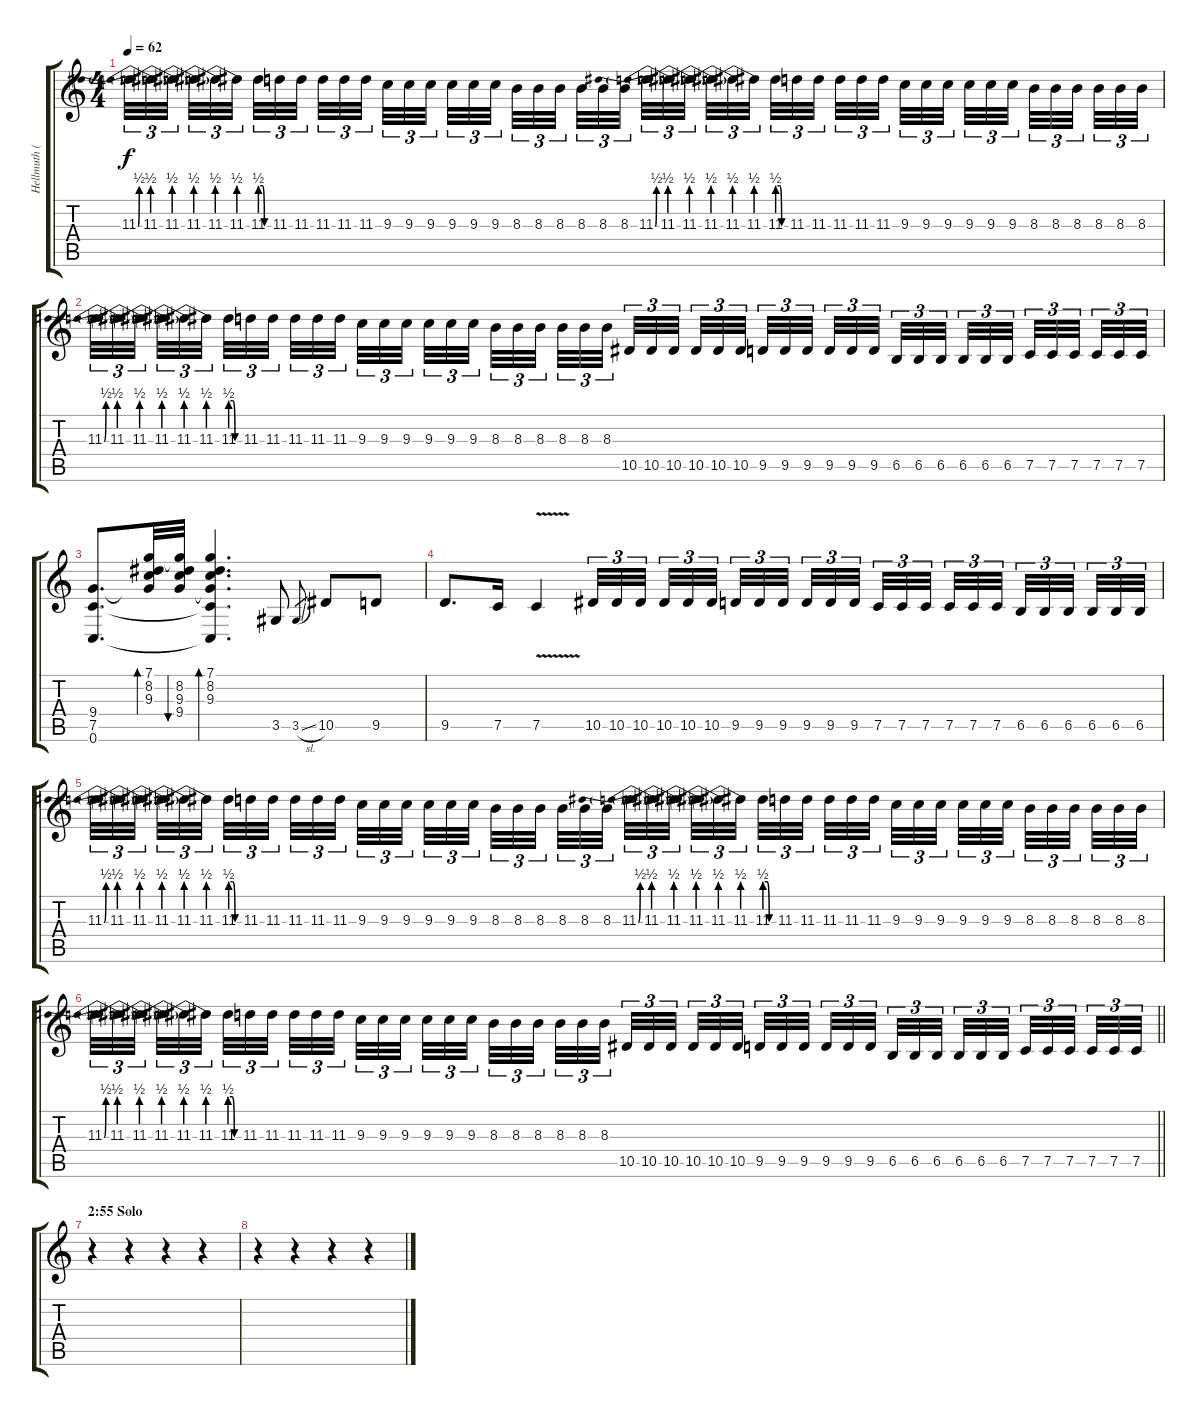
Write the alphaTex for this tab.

\track ("Hellmuth (Lead Guitar)" "Hellmuth (") {instrument distortionguitar}
\staff {score tabs}
\tuning (C4 G3 Eb3 Bb2 F2 C2) {hide}
\ts (4 4)
\tempo 62
\clef g2
\ks c
11.3{be (bend 0 0 60 2)}.32{tu (3 2) dy f} 11.3{be (prebend 0 2 60 2)}.32{tu (3 2)} 11.3{be (prebend 0 2 60 2)}.32{tu (3 2) beam splitsecondary} 11.3{be (prebend 0 2 60 2)}.32{tu (3 2)} 11.3{be (prebend 0 2 60 2)}.32{tu (3 2)} 11.3{be (prebend 0 2 60 2)}.32{tu (3 2) beam splitsecondary} 11.3{be (custom 0 2 15 2 30 0 60 0)}.32{tu (3 2)} 11.3.32{tu (3 2)} 11.3.32{tu (3 2) beam splitsecondary} 11.3.32{tu (3 2)} 11.3.32{tu (3 2)} 11.3.32{tu (3 2)} 9.3.32{tu (3 2)} 9.3.32{tu (3 2)} 9.3.32{tu (3 2) beam splitsecondary} 9.3.32{tu (3 2)} 9.3.32{tu (3 2)} 9.3.32{tu (3 2) beam splitsecondary} 8.3.32{tu (3 2)} 8.3.32{tu (3 2)} 8.3.32{tu (3 2) beam splitsecondary} 8.3.32{tu (3 2)} 8.3.32{tu (3 2)} 8.3.32{tu (3 2)} 11.3{be (bend 0 0 60 2)}.32{tu (3 2)} 11.3{be (prebend 0 2 60 2)}.32{tu (3 2)} 11.3{be (prebend 0 2 60 2)}.32{tu (3 2) beam splitsecondary} 11.3{be (prebend 0 2 60 2)}.32{tu (3 2)} 11.3{be (prebend 0 2 60 2)}.32{tu (3 2)} 11.3{be (prebend 0 2 60 2)}.32{tu (3 2) beam splitsecondary} 11.3{be (custom 0 2 15 2 30 0 60 0)}.32{tu (3 2)} 11.3.32{tu (3 2)} 11.3.32{tu (3 2) beam splitsecondary} 11.3.32{tu (3 2)} 11.3.32{tu (3 2)} 11.3.32{tu (3 2)} 9.3.32{tu (3 2)} 9.3.32{tu (3 2)} 9.3.32{tu (3 2) beam splitsecondary} 9.3.32{tu (3 2)} 9.3.32{tu (3 2)} 9.3.32{tu (3 2) beam splitsecondary} 8.3.32{tu (3 2)} 8.3.32{tu (3 2)} 8.3.32{tu (3 2) beam splitsecondary} 8.3.32{tu (3 2)} 8.3.32{tu (3 2)} 8.3.32{tu (3 2)} |
11.3{be (bend 0 0 60 2)}.32{tu (3 2)} 11.3{be (prebend 0 2 60 2)}.32{tu (3 2)} 11.3{be (prebend 0 2 60 2)}.32{tu (3 2) beam splitsecondary} 11.3{be (prebend 0 2 60 2)}.32{tu (3 2)} 11.3{be (prebend 0 2 60 2)}.32{tu (3 2)} 11.3{be (prebend 0 2 60 2)}.32{tu (3 2) beam splitsecondary} 11.3{be (custom 0 2 15 2 30 0 60 0)}.32{tu (3 2)} 11.3.32{tu (3 2)} 11.3.32{tu (3 2) beam splitsecondary} 11.3.32{tu (3 2)} 11.3.32{tu (3 2)} 11.3.32{tu (3 2)} 9.3.32{tu (3 2)} 9.3.32{tu (3 2)} 9.3.32{tu (3 2) beam splitsecondary} 9.3.32{tu (3 2)} 9.3.32{tu (3 2)} 9.3.32{tu (3 2) beam splitsecondary} 8.3.32{tu (3 2)} 8.3.32{tu (3 2)} 8.3.32{tu (3 2) beam splitsecondary} 8.3.32{tu (3 2)} 8.3.32{tu (3 2)} 8.3.32{tu (3 2)} 10.5.32{tu (3 2)} 10.5.32{tu (3 2)} 10.5.32{tu (3 2) beam splitsecondary} 10.5.32{tu (3 2)} 10.5.32{tu (3 2)} 10.5.32{tu (3 2) beam splitsecondary} 9.5.32{tu (3 2)} 9.5.32{tu (3 2)} 9.5.32{tu (3 2) beam splitsecondary} 9.5.32{tu (3 2)} 9.5.32{tu (3 2)} 9.5.32{tu (3 2)} 6.5.32{tu (3 2)} 6.5.32{tu (3 2)} 6.5.32{tu (3 2) beam splitsecondary} 6.5.32{tu (3 2)} 6.5.32{tu (3 2)} 6.5.32{tu (3 2) beam splitsecondary} 7.5.32{tu (3 2)} 7.5.32{tu (3 2)} 7.5.32{tu (3 2) beam splitsecondary} 7.5.32{tu (3 2)} 7.5.32{tu (3 2)} 7.5.32{tu (3 2)} |
(9.4 7.5 0.6).8{d} (7.1 8.2 9.3 9.4{t}).32{bd 30} (7.1{t} 8.2 9.3 9.4).32{bu 30} (7.1 8.2 9.3 9.4{t} 7.5{t} 0.6{t}).4{d bd 30} 3.5.8 3.5{sl}.8{gr} 10.5.8 9.5.8 |
9.5.8{d} 7.5.16 7.5{v}.4 10.5.32{tu (3 2)} 10.5.32{tu (3 2)} 10.5.32{tu (3 2) beam splitsecondary} 10.5.32{tu (3 2)} 10.5.32{tu (3 2)} 10.5.32{tu (3 2) beam splitsecondary} 9.5.32{tu (3 2)} 9.5.32{tu (3 2)} 9.5.32{tu (3 2) beam splitsecondary} 9.5.32{tu (3 2)} 9.5.32{tu (3 2)} 9.5.32{tu (3 2)} 7.5.32{tu (3 2)} 7.5.32{tu (3 2)} 7.5.32{tu (3 2) beam splitsecondary} 7.5.32{tu (3 2)} 7.5.32{tu (3 2)} 7.5.32{tu (3 2) beam splitsecondary} 6.5.32{tu (3 2)} 6.5.32{tu (3 2)} 6.5.32{tu (3 2) beam splitsecondary} 6.5.32{tu (3 2)} 6.5.32{tu (3 2)} 6.5.32{tu (3 2)} |
11.3{be (bend 0 0 60 2)}.32{tu (3 2)} 11.3{be (prebend 0 2 60 2)}.32{tu (3 2)} 11.3{be (prebend 0 2 60 2)}.32{tu (3 2) beam splitsecondary} 11.3{be (prebend 0 2 60 2)}.32{tu (3 2)} 11.3{be (prebend 0 2 60 2)}.32{tu (3 2)} 11.3{be (prebend 0 2 60 2)}.32{tu (3 2) beam splitsecondary} 11.3{be (custom 0 2 15 2 30 0 60 0)}.32{tu (3 2)} 11.3.32{tu (3 2)} 11.3.32{tu (3 2) beam splitsecondary} 11.3.32{tu (3 2)} 11.3.32{tu (3 2)} 11.3.32{tu (3 2)} 9.3.32{tu (3 2)} 9.3.32{tu (3 2)} 9.3.32{tu (3 2) beam splitsecondary} 9.3.32{tu (3 2)} 9.3.32{tu (3 2)} 9.3.32{tu (3 2) beam splitsecondary} 8.3.32{tu (3 2)} 8.3.32{tu (3 2)} 8.3.32{tu (3 2) beam splitsecondary} 8.3.32{tu (3 2)} 8.3.32{tu (3 2)} 8.3.32{tu (3 2)} 11.3{be (bend 0 0 60 2)}.32{tu (3 2)} 11.3{be (prebend 0 2 60 2)}.32{tu (3 2)} 11.3{be (prebend 0 2 60 2)}.32{tu (3 2) beam splitsecondary} 11.3{be (prebend 0 2 60 2)}.32{tu (3 2)} 11.3{be (prebend 0 2 60 2)}.32{tu (3 2)} 11.3{be (prebend 0 2 60 2)}.32{tu (3 2) beam splitsecondary} 11.3{be (custom 0 2 15 2 30 0 60 0)}.32{tu (3 2)} 11.3.32{tu (3 2)} 11.3.32{tu (3 2) beam splitsecondary} 11.3.32{tu (3 2)} 11.3.32{tu (3 2)} 11.3.32{tu (3 2)} 9.3.32{tu (3 2)} 9.3.32{tu (3 2)} 9.3.32{tu (3 2) beam splitsecondary} 9.3.32{tu (3 2)} 9.3.32{tu (3 2)} 9.3.32{tu (3 2) beam splitsecondary} 8.3.32{tu (3 2)} 8.3.32{tu (3 2)} 8.3.32{tu (3 2) beam splitsecondary} 8.3.32{tu (3 2)} 8.3.32{tu (3 2)} 8.3.32{tu (3 2)} |
\barLineRight lightlight
11.3{be (bend 0 0 60 2)}.32{tu (3 2)} 11.3{be (prebend 0 2 60 2)}.32{tu (3 2)} 11.3{be (prebend 0 2 60 2)}.32{tu (3 2) beam splitsecondary} 11.3{be (prebend 0 2 60 2)}.32{tu (3 2)} 11.3{be (prebend 0 2 60 2)}.32{tu (3 2)} 11.3{be (prebend 0 2 60 2)}.32{tu (3 2) beam splitsecondary} 11.3{be (custom 0 2 15 2 30 0 60 0)}.32{tu (3 2)} 11.3.32{tu (3 2)} 11.3.32{tu (3 2) beam splitsecondary} 11.3.32{tu (3 2)} 11.3.32{tu (3 2)} 11.3.32{tu (3 2)} 9.3.32{tu (3 2)} 9.3.32{tu (3 2)} 9.3.32{tu (3 2) beam splitsecondary} 9.3.32{tu (3 2)} 9.3.32{tu (3 2)} 9.3.32{tu (3 2) beam splitsecondary} 8.3.32{tu (3 2)} 8.3.32{tu (3 2)} 8.3.32{tu (3 2) beam splitsecondary} 8.3.32{tu (3 2)} 8.3.32{tu (3 2)} 8.3.32{tu (3 2)} 10.5.32{tu (3 2)} 10.5.32{tu (3 2)} 10.5.32{tu (3 2) beam splitsecondary} 10.5.32{tu (3 2)} 10.5.32{tu (3 2)} 10.5.32{tu (3 2) beam splitsecondary} 9.5.32{tu (3 2)} 9.5.32{tu (3 2)} 9.5.32{tu (3 2) beam splitsecondary} 9.5.32{tu (3 2)} 9.5.32{tu (3 2)} 9.5.32{tu (3 2)} 6.5.32{tu (3 2)} 6.5.32{tu (3 2)} 6.5.32{tu (3 2) beam splitsecondary} 6.5.32{tu (3 2)} 6.5.32{tu (3 2)} 6.5.32{tu (3 2) beam splitsecondary} 7.5.32{tu (3 2)} 7.5.32{tu (3 2)} 7.5.32{tu (3 2) beam splitsecondary} 7.5.32{tu (3 2)} 7.5.32{tu (3 2)} 7.5.32{tu (3 2)} |
\section ("" "2:55 Solo")
r.4{balance 8} r.4 r.4 r.4 |
r.4 r.4 r.4 r.4
